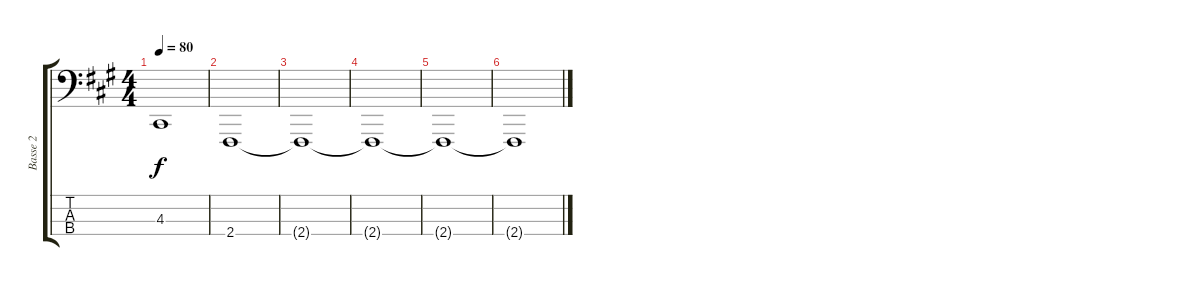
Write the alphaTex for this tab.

\track ("Basse 2" "Basse 2") {instrument lead2sawtooth}
\staff {score tabs}
\tuning (G2 D2 A1 E1) {hide}
\ts (4 4)
\tempo 80
\clef f4
\ks a
4.3.1{dy f} |
2.4.1 |
2.4{t}.1{volume 4} |
2.4{t}.1 |
2.4{t}.1 |
2.4{t}.1
